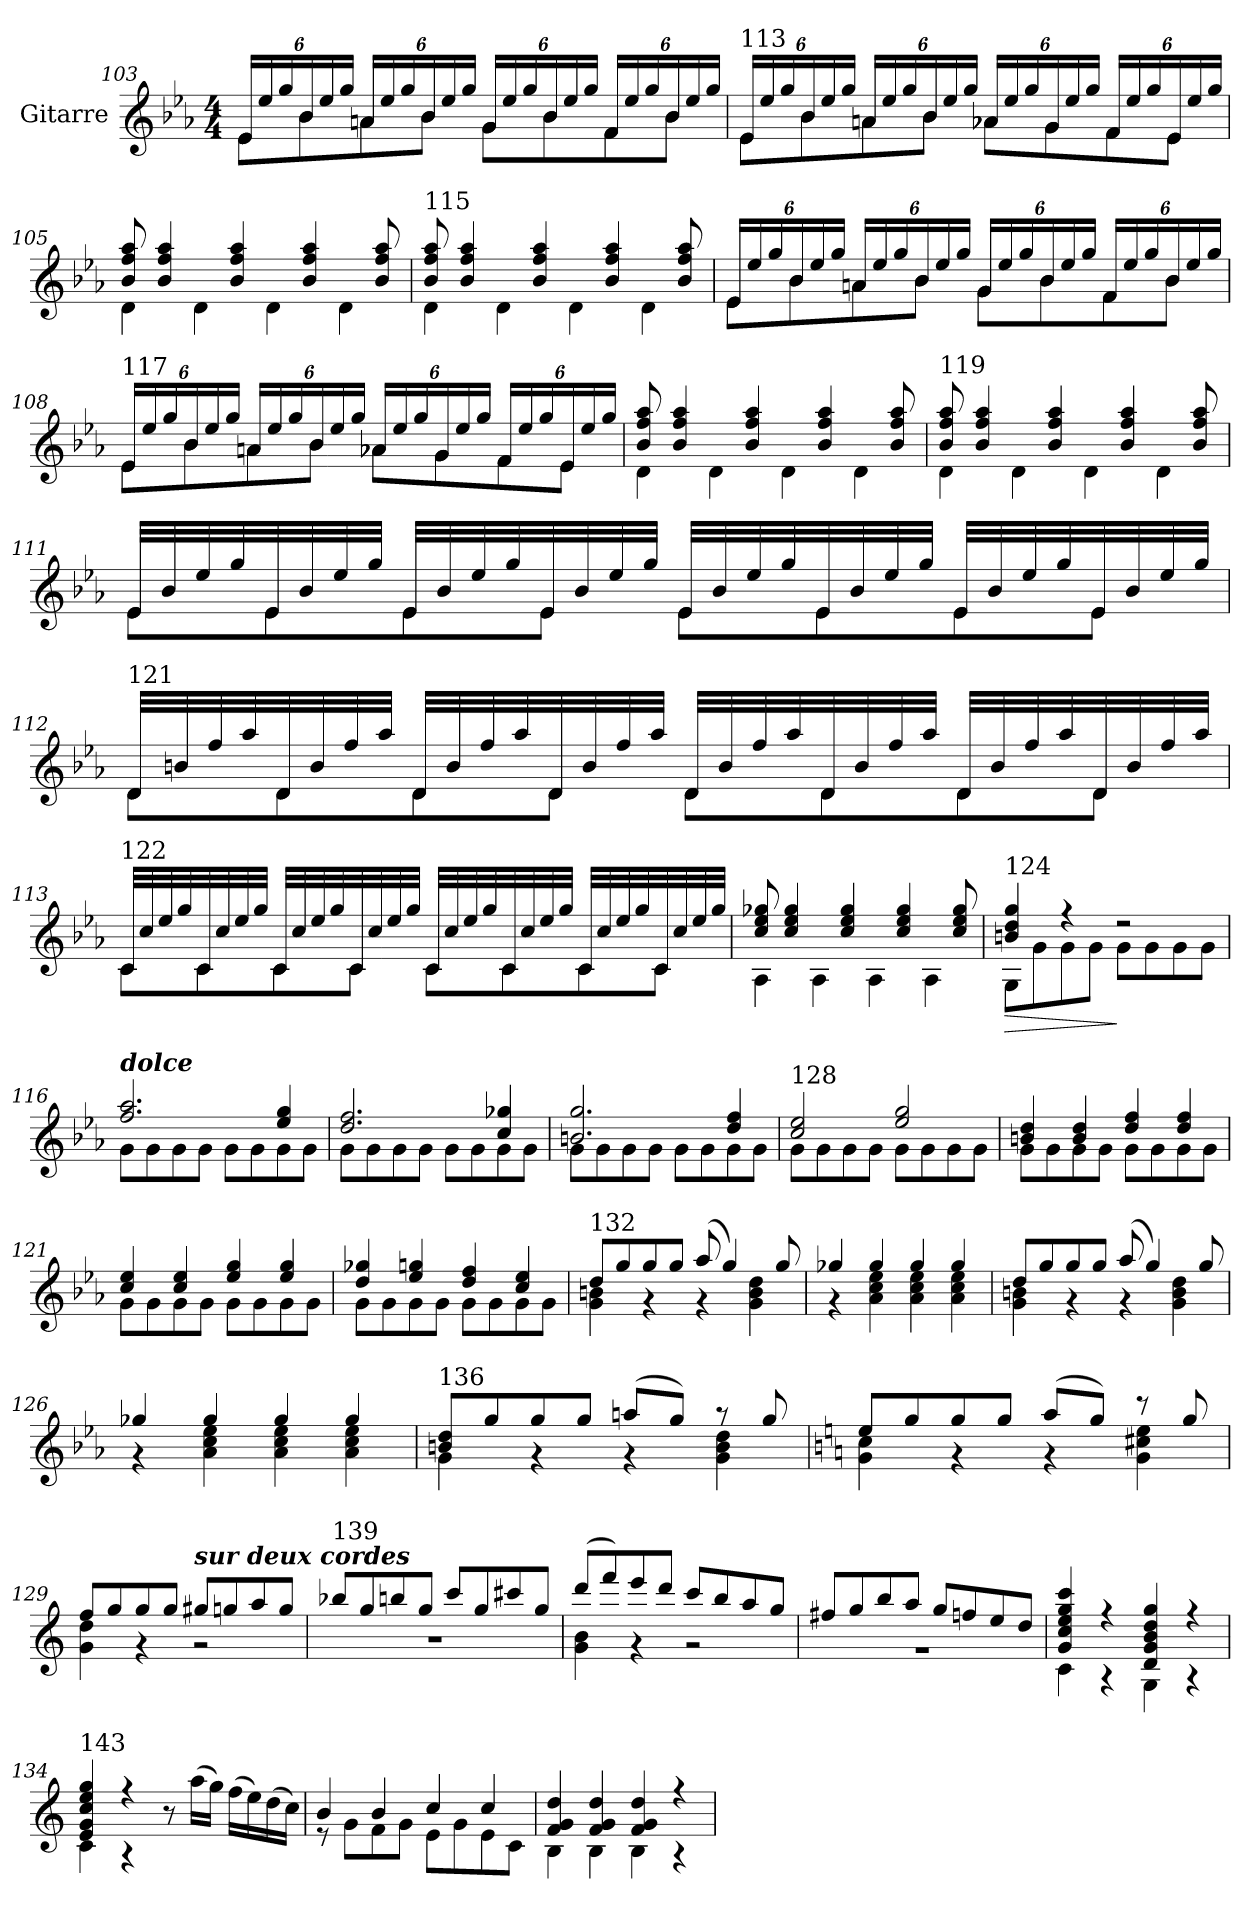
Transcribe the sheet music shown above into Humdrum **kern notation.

**kern	**dynam
*part1	*part1
*staff1	*staff1
*I"Gitarre	*
!!LO:PB:g=z
*clefG2	*
*k[b-e-a-]	*
*M4/4	*
*Xbrackettup	*
=103	=103
*^	*
24e-/LL	8e-\L	.
24ee-/	.	.
24gg/	.	.
24b-/	8b-\	.
24ee-/	.	.
24gg/JJ	.	.
24an/LL	8a\	.
24ee-/	.	.
24gg/	.	.
24b-/	8b-\J	.
24ee-/	.	.
24gg/JJ	.	.
24g/LL	8g\L	.
24ee-/	.	.
24gg/	.	.
24b-/	8b-\	.
24ee-/	.	.
24gg/JJ	.	.
24f/LL	8f\	.
24ee-/	.	.
24gg/	.	.
24b-/	8b-\J	.
24ee-/	.	.
24gg/JJ	.	.
!!LO:LB:g=z	!!
=104	=104	=104
!LO:TX:a:t=113	!	!
24e-/LL	8e-\L	.
24ee-/	.	.
24gg/	.	.
24b-/	8b-\	.
24ee-/	.	.
24gg/JJ	.	.
24an/LL	8a\	.
24ee-/	.	.
24gg/	.	.
24b-/	8b-\J	.
24ee-/	.	.
24gg/JJ	.	.
24a-X/LL	8a-\L	.
24ee-/	.	.
24gg/	.	.
24g/	8g\	.
24ee-/	.	.
24gg/JJ	.	.
24f/LL	8f\	.
24ee-/	.	.
24gg/	.	.
24e-/	8e-\J	.
24ee-/	.	.
24gg/JJ	.	.
!!LO:LB:g=z	!!
=105	=105	=105
8b-/ 8ff/ 8aa-/	4d\	.
4b-/ 4ff/ 4aa-/	.	.
.	4d\	.
4b-/ 4ff/ 4aa-/	.	.
.	4d\	.
4b-/ 4ff/ 4aa-/	.	.
.	4d\	.
8b-/ 8ff/ 8aa-/	.	.
!!LO:LB:g=z	!!
=106	=106	=106
!LO:TX:a:t=115	!	!
8b-/ 8ff/ 8aa-/	4d\	.
4b-/ 4ff/ 4aa-/	.	.
.	4d\	.
4b-/ 4ff/ 4aa-/	.	.
.	4d\	.
4b-/ 4ff/ 4aa-/	.	.
.	4d\	.
8b-/ 8ff/ 8aa-/	.	.
!!LO:LB:g=z	!!
=107	=107	=107
24e-/LL	8e-\L	.
24ee-/	.	.
24gg/	.	.
24b-/	8b-\	.
24ee-/	.	.
24gg/JJ	.	.
24an/LL	8a\	.
24ee-/	.	.
24gg/	.	.
24b-/	8b-\J	.
24ee-/	.	.
24gg/JJ	.	.
24g/LL	8g\L	.
24ee-/	.	.
24gg/	.	.
24b-/	8b-\	.
24ee-/	.	.
24gg/JJ	.	.
24f/LL	8f\	.
24ee-/	.	.
24gg/	.	.
24b-/	8b-\J	.
24ee-/	.	.
24gg/JJ	.	.
!!LO:LB:g=z	!!
=108	=108	=108
!LO:TX:a:t=117	!	!
24e-/LL	8e-\L	.
24ee-/	.	.
24gg/	.	.
24b-/	8b-\	.
24ee-/	.	.
24gg/JJ	.	.
24an/LL	8a\	.
24ee-/	.	.
24gg/	.	.
24b-/	8b-\J	.
24ee-/	.	.
24gg/JJ	.	.
24a-X/LL	8a-\L	.
24ee-/	.	.
24gg/	.	.
24g/	8g\	.
24ee-/	.	.
24gg/JJ	.	.
24f/LL	8f\	.
24ee-/	.	.
24gg/	.	.
24e-/	8e-\J	.
24ee-/	.	.
24gg/JJ	.	.
!!LO:LB:g=z	!!
=109	=109	=109
8b-/ 8ff/ 8aa-/	4d\	.
4b-/ 4ff/ 4aa-/	.	.
.	4d\	.
4b-/ 4ff/ 4aa-/	.	.
.	4d\	.
4b-/ 4ff/ 4aa-/	.	.
.	4d\	.
8b-/ 8ff/ 8aa-/	.	.
!!LO:LB:g=z	!!
=110	=110	=110
!LO:TX:a:t=119	!	!
8b-/ 8ff/ 8aa-/	4d\	.
4b-/ 4ff/ 4aa-/	.	.
.	4d\	.
4b-/ 4ff/ 4aa-/	.	.
.	4d\	.
4b-/ 4ff/ 4aa-/	.	.
.	4d\	.
8b-/ 8ff/ 8aa-/	.	.
!!LO:LB:g=z	!!
=111	=111	=111
32e-/LLL	8e-\L	.
32b-/	.	.
32ee-/	.	.
32gg/	.	.
32e-/	8e-\	.
32b-/	.	.
32ee-/	.	.
32gg/JJJ	.	.
32e-/LLL	8e-\	.
32b-/	.	.
32ee-/	.	.
32gg/	.	.
32e-/	8e-\J	.
32b-/	.	.
32ee-/	.	.
32gg/JJJ	.	.
32e-/LLL	8e-\L	.
32b-/	.	.
32ee-/	.	.
32gg/	.	.
32e-/	8e-\	.
32b-/	.	.
32ee-/	.	.
32gg/JJJ	.	.
32e-/LLL	8e-\	.
32b-/	.	.
32ee-/	.	.
32gg/	.	.
32e-/	8e-\J	.
32b-/	.	.
32ee-/	.	.
32gg/JJJ	.	.
!!LO:LB:g=z	!!
=112	=112	=112
!LO:TX:a:t=121	!	!
32d/LLL	8d\L	.
32bn/	.	.
32ff/	.	.
32aa-/	.	.
32d/	8d\	.
32b/	.	.
32ff/	.	.
32aa-/JJJ	.	.
32d/LLL	8d\	.
32b/	.	.
32ff/	.	.
32aa-/	.	.
32d/	8d\J	.
32b/	.	.
32ff/	.	.
32aa-/JJJ	.	.
32d/LLL	8d\L	.
32b/	.	.
32ff/	.	.
32aa-/	.	.
32d/	8d\	.
32b/	.	.
32ff/	.	.
32aa-/JJJ	.	.
32d/LLL	8d\	.
32b/	.	.
32ff/	.	.
32aa-/	.	.
32d/	8d\J	.
32b/	.	.
32ff/	.	.
32aa-/JJJ	.	.
!!LO:PB:g=z	!!
=113	=113	=113
!LO:TX:a:t=122	!	!
32c/LLL	8c\L	.
32cc/	.	.
32ee-/	.	.
32gg/	.	.
32c/	8c\	.
32cc/	.	.
32ee-/	.	.
32gg/JJJ	.	.
32c/LLL	8c\	.
32cc/	.	.
32ee-/	.	.
32gg/	.	.
32c/	8c\J	.
32cc/	.	.
32ee-/	.	.
32gg/JJJ	.	.
32c/LLL	8c\L	.
32cc/	.	.
32ee-/	.	.
32gg/	.	.
32c/	8c\	.
32cc/	.	.
32ee-/	.	.
32gg/JJJ	.	.
32c/LLL	8c\	.
32cc/	.	.
32ee-/	.	.
32gg/	.	.
32c/	8c\J	.
32cc/	.	.
32ee-/	.	.
32gg/JJJ	.	.
!!LO:LB:g=z	!!
=114	=114	=114
8cc/ 8ee-/ 8gg-X/	4A-\	.
4cc/ 4ee-/ 4gg-/	.	.
.	4A-\	.
4cc/ 4ee-/ 4gg-/	.	.
.	4A-\	.
4cc/ 4ee-/ 4gg-/	.	.
.	4A-\	.
8cc/ 8ee-/ 8gg-/	.	.
!!LO:LB:g=z	!!
=115	=115	=115
!LO:TX:a:t=124	!	!
!	!	!LO:HP:b
4bn/ 4dd/ 4gg/	8G\L	>
.	8g\	.
4r	8g\	.
.	8g\J	.
2r	8g\L	]
.	8g\	.
.	8g\	.
.	8g\J	.
=116	=116	=116
!LO:TX:a:Bi:t=dolce	!	!
2.ff/ 2.aa-/	8g\L	.
.	8g\	.
.	8g\	.
.	8g\J	.
.	8g\L	.
.	8g\	.
4ee-/ 4gg/	8g\	.
.	8g\J	.
=117	=117	=117
2.dd/ 2.ff/	8g\L	.
.	8g\	.
.	8g\	.
.	8g\J	.
.	8g\L	.
.	8g\	.
4cc/ 4gg-X/	8g\	.
.	8g\J	.
!!LO:LB:g=z	!!
=118	=118	=118
2.bn/ 2.gg/	8g\L	.
.	8g\	.
.	8g\	.
.	8g\J	.
.	8g\L	.
.	8g\	.
4dd/ 4ff/	8g\	.
.	8g\J	.
!!LO:LB:g=z	!!
=119	=119	=119
!LO:TX:a:t=128	!	!
2cc/ 2ee-/	8g\L	.
.	8g\	.
.	8g\	.
.	8g\J	.
2ee-/ 2gg/	8g\L	.
.	8g\	.
.	8g\	.
.	8g\J	.
=120	=120	=120
4bn/ 4dd/	8g\L	.
.	8g\	.
4b/ 4dd/	8g\	.
.	8g\J	.
4dd/ 4ff/	8g\L	.
.	8g\	.
4dd/ 4ff/	8g\	.
.	8g\J	.
=121	=121	=121
4cc/ 4ee-/	8g\L	.
.	8g\	.
4cc/ 4ee-/	8g\	.
.	8g\J	.
4ee-/ 4gg/	8g\L	.
.	8g\	.
4ee-/ 4gg/	8g\	.
.	8g\J	.
!!LO:LB:g=z	!!
=122	=122	=122
4dd/ 4gg-X/	8g\L	.
.	8g\	.
4ee-/ 4ggn/	8g\	.
.	8g\J	.
4dd/ 4ff/	8g\L	.
.	8g\	.
4cc/ 4ee-/	8g\	.
.	8g\J	.
!!LO:LB:g=z	!!
=123	=123	=123
!LO:TX:a:t=132	!	!
8dd/L	4g\ 4bn\	.
8gg/	.	.
8gg/	4r	.
8gg/J	.	.
(8aa-/	4r	.
4gg/)	.	.
.	4g\ 4b\ 4dd\	.
8gg/	.	.
=124	=124	=124
4gg-X/	4r	.
4gg-/	4a-\ 4cc\ 4ee-\	.
4gg-/	4a-\ 4cc\ 4ee-\	.
4gg-/	4a-\ 4cc\ 4ee-\	.
=125	=125	=125
8dd/L	4g\ 4bn\	.
8gg/	.	.
8gg/	4r	.
8gg/J	.	.
(8aa-/	4r	.
4gg/)	.	.
.	4g\ 4b\ 4dd\	.
8gg/	.	.
=126	=126	=126
4gg-X/	4r	.
4gg-/	4a-\ 4cc\ 4ee-\	.
4gg-/	4a-\ 4cc\ 4ee-\	.
4gg-/	4a-\ 4cc\ 4ee-\	.
!!LO:LB:g=z	!!
=127	=127	=127
!LO:TX:a:t=136	!	!
8bn/ 8dd/L	4g\	.
8gg/	.	.
8gg/	4r	.
8gg/J	.	.
(8aan/L	4r	.
8gg/J)	.	.
8r	4g\ 4b\ 4dd\	.
8gg/	.	.
=128	=128	=128
*k[]	*	*
8ee/L	4g\ 4cc\	.
8gg/	.	.
8gg/	4r	.
8gg/J	.	.
(8aa/L	4r	.
8gg/J)	.	.
8r	4g\ 4cc#X\ 4ee\	.
8gg/	.	.
=129	=129	=129
8ff/L	4g\ 4dd\	.
8gg/	.	.
8gg/	4r	.
8gg/J	.	.
!LO:TX:a:Bi:t=sur deux  cordes	!	!
8gg#X/L	2r	.
8ggn/	.	.
8aa/	.	.
8gg/J	.	.
!!LO:LB:g=z	!!
=130	=130	=130
!LO:TX:a:t=139	!	!
8bb-X/L	1r	.
8gg/	.	.
8bbn/	.	.
8gg/J	.	.
8ccc/L	.	.
8gg/	.	.
8ccc#X/	.	.
8gg/J	.	.
=131	=131	=131
(8ddd/L	4g\ 4b\	.
8fff/)	.	.
8eee/	4r	.
8ddd/J	.	.
8ccc/L	2r	.
8bb/	.	.
8aa/	.	.
8gg/J	.	.
=132	=132	=132
8ff#X/L	1r	.
8gg/	.	.
8bb/	.	.
8aa/J	.	.
8gg/L	.	.
8ffn/	.	.
8ee/	.	.
8dd/J	.	.
!!LO:LB:g=z	!!
=133	=133	=133
4g/ 4cc/ 4ee/ 4gg/ 4ccc/	4c\	.
4r	4r	.
4d/ 4g/ 4b/ 4dd/ 4gg/	4G\	.
4r	4r	.
!!LO:LB:g=z	!!
=134	=134	=134
!LO:TX:a:t=143	!	!
4e/ 4g/ 4cc/ 4ee/ 4gg/	4c\	.
4r	4r	.
8r	2ryy	.
(16aa\LL	.	.
16gg\JJ)	.	.
(16ff\LL	.	.
16ee\)	.	.
(16dd\	.	.
16cc\JJ)	.	.
=135	=135	=135
4b/	8r	.
.	8g\L	.
4b/	8f\	.
.	8g\J	.
4cc/	8e\L	.
.	8g\	.
4cc/	8e\	.
.	8c\J	.
=136	=136	=136
4f/ 4g/ 4dd/	4B\	.
4f/ 4g/ 4dd/	4B\	.
4f/ 4g/ 4dd/	4B\	.
4r	4r	.
*v	*v	*
=	=
*-	*-
